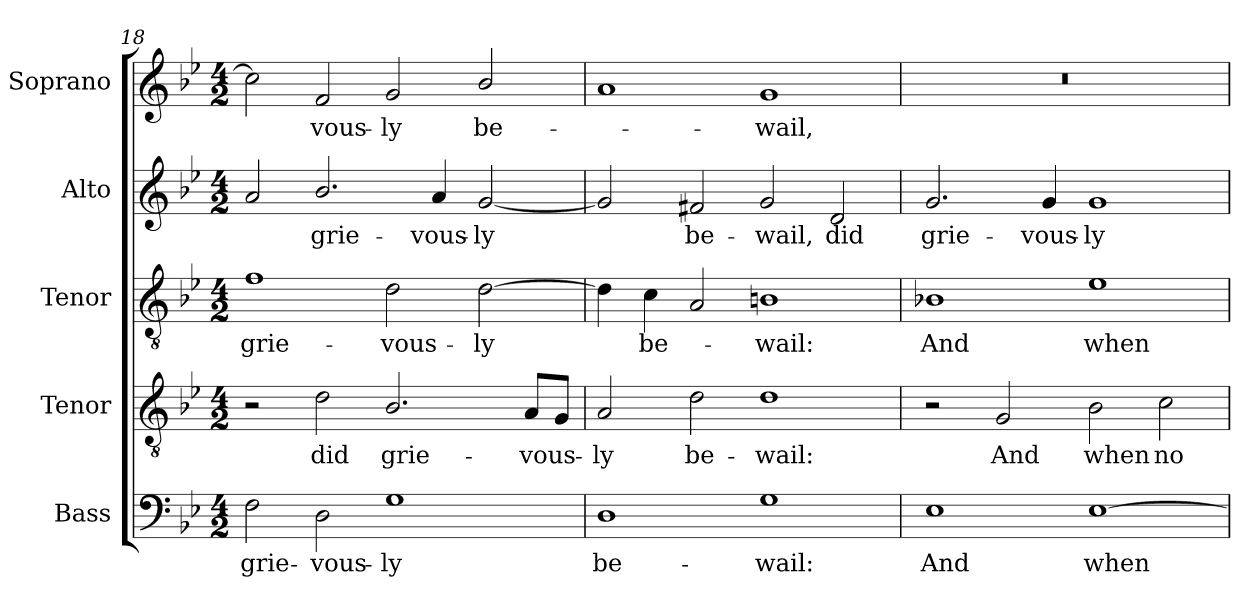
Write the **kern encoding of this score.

**kern	**text	**kern	**text	**kern	**text	**kern	**text	**kern	**text
*part5	*part5	*part4	*part4	*part3	*part3	*part2	*part2	*part1	*part1
*staff5	*staff5	*staff4	*staff4	*staff3	*staff3	*staff2	*staff2	*staff1	*staff1
*I"Bass	*	*I"Tenor	*	*I"Tenor	*	*I"Alto	*	*I"Soprano	*
*I'B.	*	*I'T.	*	*I'T.	*	*I'A.	*	*I'S.	*
*clefF4	*	*clefGv2	*	*clefGv2	*	*clefG2	*	*clefG2	*
*	*	*ITrd7c12	*	*ITrd7c12	*	*	*	*	*
*k[b-e-]	*	*k[b-e-]	*	*k[b-e-]	*	*k[b-e-]	*	*k[b-e-]	*
*B-:	*	*B-:	*	*B-:	*	*B-:	*	*B-:	*
*M4/2	*	*M4/2	*	*M4/2	*	*M4/2	*	*M4/2	*
=18	=18	=18	=18	=18	=18	=18	=18	=18	=18
!	!LO:LY:b:color=#000000	!	!	!	!	!	!	!	!
!	!	!	!	!	!LO:LY:b:color=#000000	!	!	!	!
2Fi\	grie-	2r	.	1Fi	grie-	2ai/	.	2cci\]	.
!	!LO:LY:b:color=#000000	!	!	!	!	!	!	!	!
!	!	!	!LO:LY:b:color=#000000	!	!	!	!	!	!
!	!	!	!	!	!	!	!LO:LY:b:color=#000000	!	!
!	!	!	!	!	!	!	!	!	!LO:LY:b:color=#000000
2Di\	-vous-	2Di\	did	.	.	2.b-i/	grie-	2fi/	-vous-
!	!LO:LY:b:color=#000000	!	!	!	!	!	!	!	!
!	!	!	!LO:LY:b:color=#000000	!	!	!	!	!	!
!	!	!	!	!	!LO:LY:b:color=#000000	!	!	!	!
!	!	!	!	!	!	!	!	!	!LO:LY:b:color=#000000
1Gi	-ly	2.BB-i/	grie-	2Di\	-vous-	.	.	2gi/	-ly
!	!	!	!	!	!	!	!LO:LY:b:color=#000000	!	!
.	.	.	.	.	.	4ai/	-vous-	.	.
!	!	!	!	!	!LO:LY:b:color=#000000	!	!	!	!
!	!	!	!	!	!	!	!LO:LY:b:color=#000000	!	!
!	!	!	!	!	!	!	!	!	!LO:LY:b:color=#000000
.	.	.	.	[2Di\	-ly	[2gi/	-ly	2b-i/	be-
!	!	!	!LO:LY:b:color=#000000	!	!	!	!	!	!
.	.	8AAi/L	-vous-	.	.	.	.	.	.
.	.	8GGi/J	.	.	.	.	.	.	.
=19	=19	=19	=19	=19	=19	=19	=19	=19	=19
!	!LO:LY:b:color=#000000	!	!	!	!	!	!	!	!
!	!	!	!LO:LY:b:color=#000000	!	!	!	!	!	!
1Di	be-	2AAi/	-ly	4Di\]	.	2gi/]	.	1ai	.
!	!	!	!	!	!LO:LY:b:color=#000000	!	!	!	!
.	.	.	.	4Ci\	be-	.	.	.	.
!	!	!	!LO:LY:b:color=#000000	!	!	!	!	!	!
!	!	!	!	!	!	!	!LO:LY:b:color=#000000	!	!
.	.	2Di\	be-	2AAi/	.	2f#Xi/	be-	.	.
!	!LO:LY:b:color=#000000	!	!	!	!	!	!	!	!
!	!	!	!LO:LY:b:color=#000000	!	!	!	!	!	!
!	!	!	!	!	!LO:LY:b:color=#000000	!	!	!	!
!	!	!	!	!	!	!	!LO:LY:b:color=#000000	!	!
!	!	!	!	!	!	!	!	!	!LO:LY:b:color=#000000
1Gi	-wail:	1Di	-wail:	1BBni	-wail:	2gi/	-wail,	1gi	-wail,
!	!	!	!	!	!	!	!LO:LY:b:color=#000000	!	!
.	.	.	.	.	.	2di/	did	.	.
=20	=20	=20	=20	=20	=20	=20	=20	=20	=20
!	!LO:LY:b:color=#000000	!	!	!	!	!	!	!	!
!	!	!	!	!	!LO:LY:b:color=#000000	!	!	!	!
!	!	!	!	!	!	!	!LO:LY:b:color=#000000	!LO:N:vis=1	!
1E-i	And	2r	.	1BB-Xi	And	2.gi/	grie-	0r	.
!	!	!	!LO:LY:b:color=#000000	!	!	!	!	!	!
.	.	2GGi/	And	.	.	.	.	.	.
!	!	!	!	!	!	!	!LO:LY:b:color=#000000	!	!
.	.	.	.	.	.	4gi/	-vous-	.	.
!	!LO:LY:b:color=#000000	!	!	!	!	!	!	!	!
!	!	!	!LO:LY:b:color=#000000	!	!	!	!	!	!
!	!	!	!	!	!LO:LY:b:color=#000000	!	!	!	!
!	!	!	!	!	!	!	!LO:LY:b:color=#000000	!	!
[1E-i	when	2BB-i\	when	1E-i	when	1gi	-ly	.	.
!	!	!	!LO:LY:b:color=#000000	!	!	!	!	!	!
.	.	2Ci\	no	.	.	.	.	.	.
=	=	=	=	=	=	=	=	=	=
*-	*-	*-	*-	*-	*-	*-	*-	*-	*-
